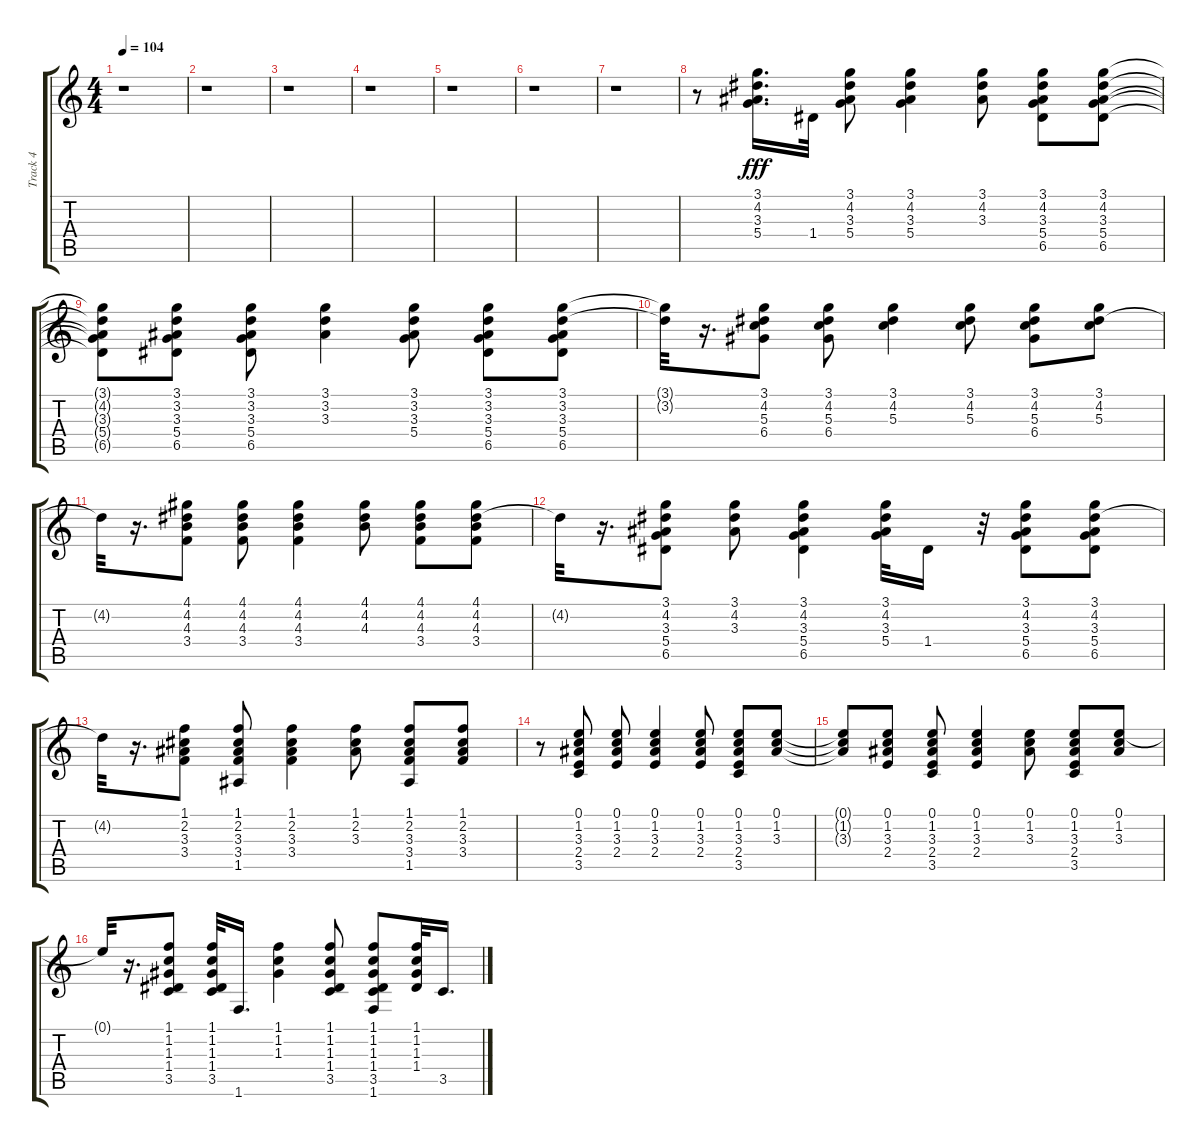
\track ("Track 4" "Track 4") {solo instrument acousticguitarsteel}
\staff {score tabs}
\tuning (E4 B3 G3 D3 A2 E2) {hide}
\ts (4 4)
\tempo 104
\clef g2
\ks c
r.1{dy fff} |
r.1 |
r.1 |
r.1 |
r.1 |
r.1 |
r.1 |
r.8 (3.1 4.2 3.3 5.4).16{d} 1.4.32 (3.1 4.2 3.3 5.4).8 (3.1 4.2 3.3 5.4).4 (3.1 4.2 3.3).8 (3.1 4.2 3.3 5.4 6.5).8 (3.1 4.2 3.3 5.4 6.5).8 |
(3.1{t} 4.2{t} 3.3{t} 5.4{t} 6.5{t}).8 (3.1 3.2 3.3 5.4 6.5).8 (3.1 3.2 3.3 5.4 6.5).8 (3.1 3.2 3.3).4 (3.1 3.2 3.3 5.4).8 (3.1 3.2 3.3 5.4 6.5).8 (3.1 3.2 3.3 5.4 6.5).8 |
(3.1{t} 3.2{t}).32 r.16{d} (3.1 4.2 5.3 6.4).8 (3.1 4.2 5.3 6.4).8 (3.1 4.2 5.3).4 (3.1 4.2 5.3).8 (3.1 4.2 5.3 6.4).8 (3.1 4.2 5.3).8 |
4.2{t}.32 r.16{d} (4.1 4.2 4.3 3.4).8 (4.1 4.2 4.3 3.4).8 (4.1 4.2 4.3 3.4).4 (4.1 4.2 4.3).8 (4.1 4.2 4.3 3.4).8 (4.1 4.2 4.3 3.4).8 |
4.2{t}.32 r.16{d} (3.1 4.2 3.3 5.4 6.5).8 (3.1 4.2 3.3).8 (3.1 4.2 3.3 5.4 6.5).4 (3.1 4.2 3.3 5.4).32 1.4.16 r.32 (3.1 4.2 3.3 5.4 6.5).8 (3.1 4.2 3.3 5.4 6.5).8 |
4.2{t}.32 r.16{d} (1.1 2.2 3.3 3.4).8 (1.1 2.2 3.3 3.4 1.5).8 (1.1 2.2 3.3 3.4).4 (1.1 2.2 3.3).8 (1.1 2.2 3.3 3.4 1.5).8 (1.1 2.2 3.3 3.4).8 |
r.8 (0.1 1.2 3.3 2.4 3.5).8 (0.1 1.2 3.3 2.4).8 (0.1 1.2 3.3 2.4).4 (0.1 1.2 3.3 2.4).8 (0.1 1.2 3.3 2.4 3.5).8 (0.1 1.2 3.3).8 |
(0.1{t} 1.2{t} 3.3{t}).8 (0.1 1.2 3.3 2.4).8 (0.1 1.2 3.3 2.4 3.5).8 (0.1 1.2 3.3 2.4).4 (0.1 1.2 3.3).8 (0.1 1.2 3.3 2.4 3.5).8 (0.1 1.2 3.3).8 |
0.1{t}.32 r.16{d} (1.1 1.2 1.3 1.4 3.5).8 (1.1 1.2 1.3 1.4 3.5).32 1.6.16{d} (1.1 1.2 1.3).4 (1.1 1.2 1.3 1.4 3.5).8 (1.1 1.2 1.3 1.4 3.5 1.6).8 (1.1 1.2 1.3 1.4).32 3.5.16{d}
